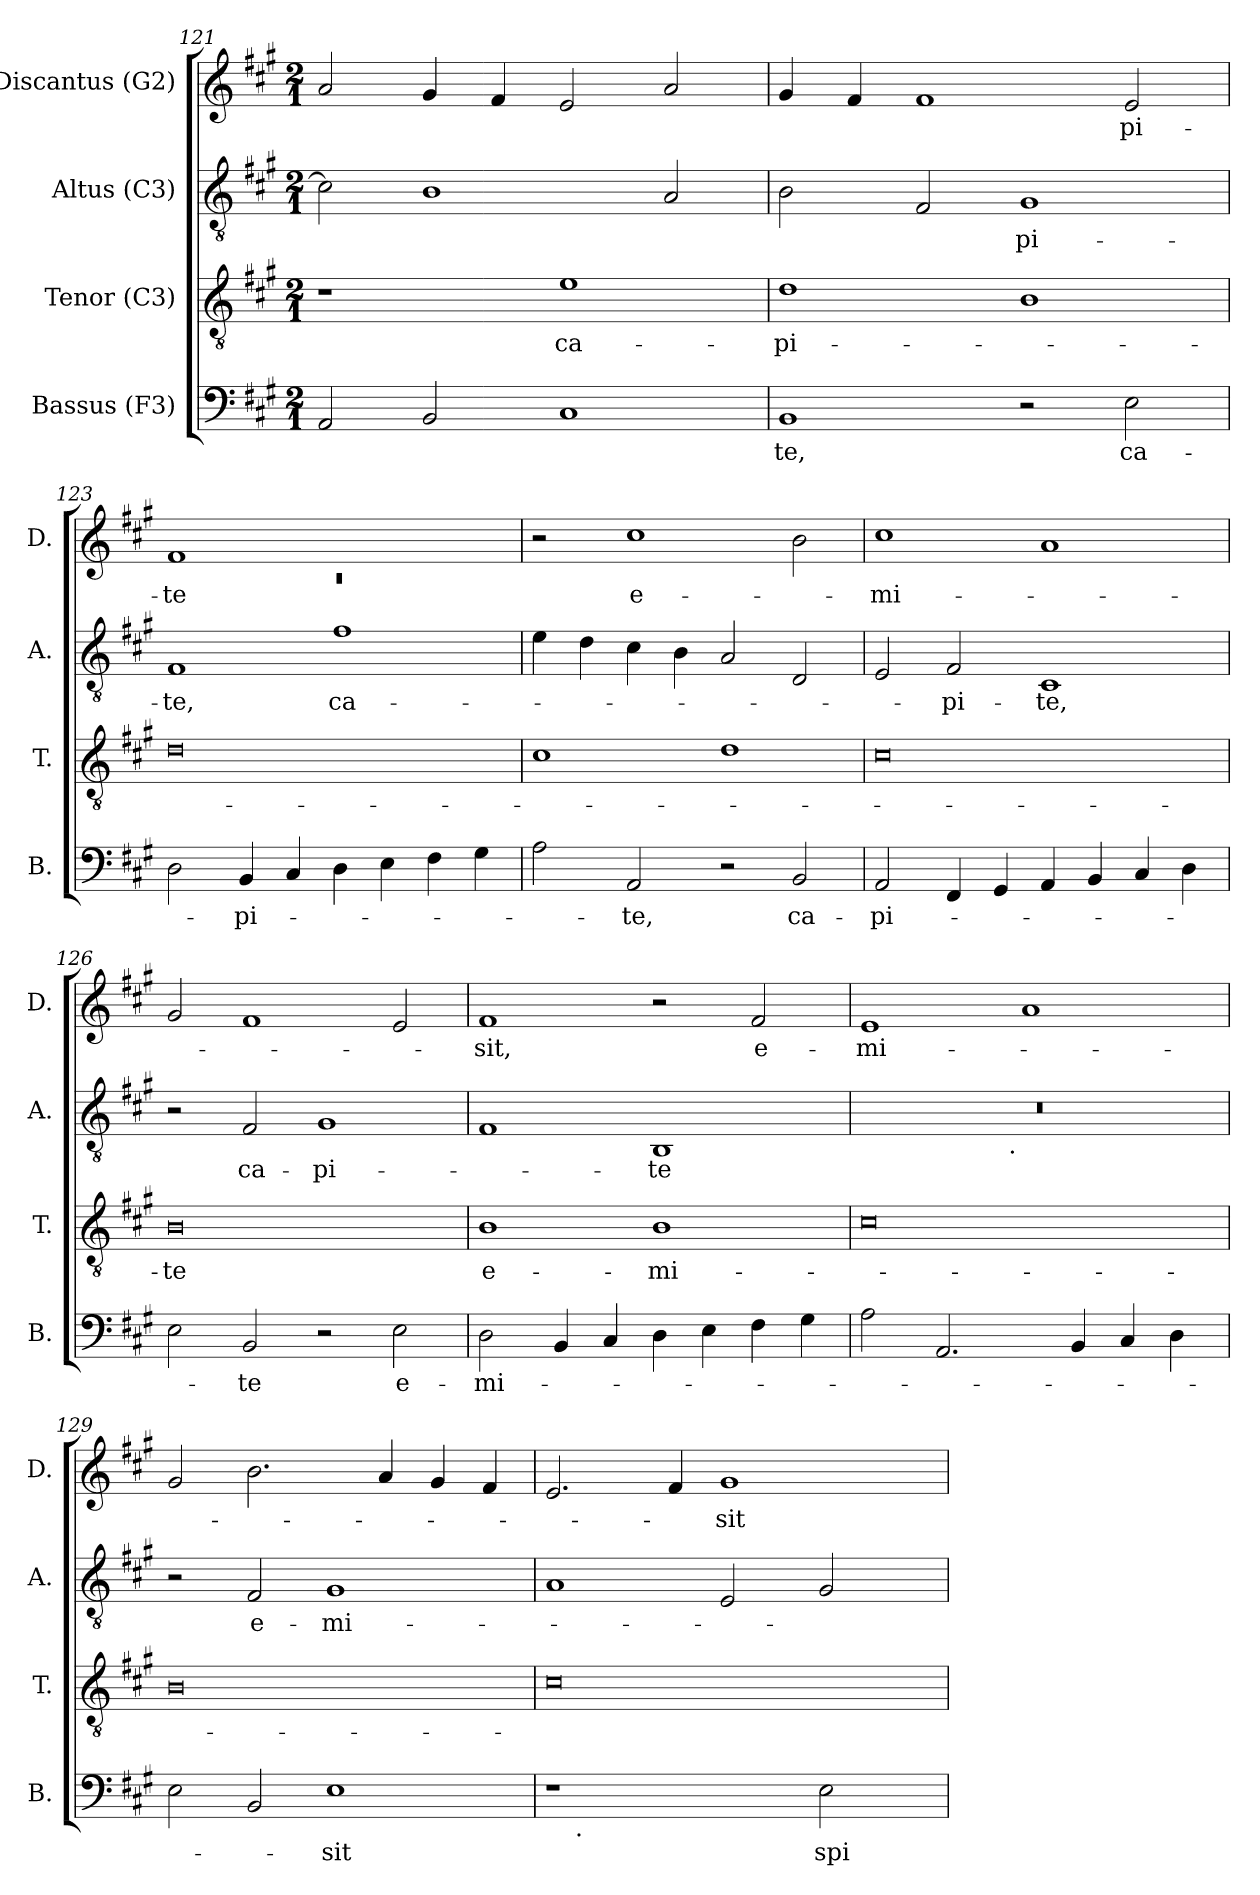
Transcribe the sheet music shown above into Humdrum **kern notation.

**kern	**text	**kern	**text	**kern	**text	**kern	**text
*part4	*part4	*part3	*part3	*part2	*part2	*part1	*part1
*staff4	*staff4	*staff3	*staff3	*staff2	*staff2	*staff1	*staff1
*I"Bassus (F3)	*	*I"Tenor (C3)	*	*I"Altus (C3)	*	*I"Discantus (G2)	*
*I'B.	*	*I'T.	*	*I'A.	*	*I'D.	*
!!LO:PB:g=z
*clefF4	*	*clefGv2	*	*clefGv2	*	*clefG2	*
*k[f#c#g#]	*	*k[f#c#g#]	*	*k[f#c#g#]	*	*k[f#c#g#]	*
*A:	*	*A:	*	*A:	*	*A:	*
*M2/1	*	*M2/1	*	*M2/1	*	*M2/1	*
=121	=121	=121	=121	=121	=121	=121	=121
2AA/	.	1r	.	2c#\]	.	2a/	.
2BB/	.	.	.	1B	.	4g#/	.
.	.	.	.	.	.	4f#/	.
!	!	!	!LO:LY:b	!	!	!	!
1C#	.	1e	ca-	.	.	2e/	.
.	.	.	.	2A/	.	2a/	.
=122	=122	=122	=122	=122	=122	=122	=122
!	!LO:LY:b	!	!LO:LY:b	!	!	!	!
1BB	-te,	1d	-pi-	2B\	.	4g#/	.
.	.	.	.	.	.	4f#/	.
.	.	.	.	2F#/	.	1f#	.
!	!	!	!	!	!LO:LY:b	!	!
2r	.	1B	.	1G#	-pi-	.	.
!	!LO:LY:b	!	!	!	!	!	!LO:LY:b
2E\	ca-	.	.	.	.	2e/	-pi-
=123	=123	=123	=123	=123	=123	=123	=123
*	*	*	*	*	*	*^	*
!	!	!	!	!	!LO:LY:b	!	!LO:N:vis=1	!LO:LY:b
2D\	.	0d	.	1F#	-te,	1f#	0rc	-te
!	!LO:LY:b	!	!	!	!	!	!	!
4BB/	-pi-	.	.	.	.	.	.	.
4C#/	.	.	.	.	.	.	.	.
!	!	!	!	!	!LO:LY:b	!	!	!
4D\	.	.	.	1f#	ca-	1ryy	.	.
4E\	.	.	.	.	.	.	.	.
4F#\	.	.	.	.	.	.	.	.
4G#\	.	.	.	.	.	.	.	.
*	*	*	*	*	*	*v	*v	*
=124	=124	=124	=124	=124	=124	=124	=124
2A\	.	1c#	.	4e\	.	2r	.
.	.	.	.	4d\	.	.	.
!	!LO:LY:b	!	!	!	!	!	!LO:LY:b:rj
2AA/	-te,	.	.	4c#\	.	1cc#	e-
.	.	.	.	4B\	.	.	.
2r	.	1d	.	2A/	.	.	.
!	!LO:LY:b	!	!	!	!	!	!
2BB/	ca-	.	.	2D/	.	2b\	.
!!LO:LB:g=z
=125	=125	=125	=125	=125	=125	=125	=125
!	!LO:LY:b	!	!	!	!	!	!LO:LY:b
2AA/	-pi-	0c#	.	2E/	.	1cc#	-mi-
!	!	!	!	!	!LO:LY:b	!	!
4FF#/	.	.	.	2F#/	-pi-	.	.
4GG#/	.	.	.	.	.	.	.
!	!	!	!	!	!LO:LY:b	!	!
4AA/	.	.	.	1C#	-te,	1a	.
4BB/	.	.	.	.	.	.	.
4C#/	.	.	.	.	.	.	.
4D\	.	.	.	.	.	.	.
=126	=126	=126	=126	=126	=126	=126	=126
!	!	!	!LO:LY:b:rj	!	!	!	!
2E\	.	0B	-te	2r	.	2g#/	.
!	!LO:LY:b	!	!	!	!LO:LY:b	!	!
2BB/	-te	.	.	2F#/	ca-	1f#	.
!	!	!	!	!	!LO:LY:b	!	!
2r	.	.	.	1G#	-pi-	.	.
!	!LO:LY:b	!	!	!	!	!	!
2E\	e-	.	.	.	.	2e/	.
=127	=127	=127	=127	=127	=127	=127	=127
!	!LO:LY:b	!	!LO:LY:b:rj	!	!	!	!LO:LY:b
2D\	-mi-	1B	e-	1F#	.	1f#	-sit,
4BB/	.	.	.	.	.	.	.
4C#/	.	.	.	.	.	.	.
!	!	!	!LO:LY:b	!	!LO:LY:b	!	!
4D\	.	1B	-mi-	1BB	-te	2r	.
4E\	.	.	.	.	.	.	.
!	!	!	!	!	!	!	!LO:LY:b
4F#\	.	.	.	.	.	2f#/	e-
4G#\	.	.	.	.	.	.	.
=128	=128	=128	=128	=128	=128	=128	=128
!	!	!	!	!	!	!	!LO:LY:b
*	*	*	*	*^	*	*	*
2A\	.	0c#	.	0r	2ryy	.	1e	-mi-
2.AA/	.	.	.	.	4...ryy	.	.	.
!	!	!	!	!	!LO:TX:b:t=.	!	!	!
.	.	.	.	.	1ryy	.	.	.
.	.	.	.	.	.	.	1a	.
4BB/	.	.	.	.	.	.	.	.
4C#/	.	.	.	.	.	.	.	.
4D\	.	.	.	.	.	.	.	.
.	.	.	.	.	32ryy	.	.	.
*	*	*	*	*v	*v	*	*	*
!!LO:LB:g=z
=129	=129	=129	=129	=129	=129	=129	=129
2E\	.	0B	.	2r	.	2g#/	.
!	!	!	!	!	!LO:LY:b	!	!
2BB/	.	.	.	2F#/	e-	2.b\	.
!	!LO:LY:b	!	!	!	!LO:LY:b	!	!
1E	-sit	.	.	1G#	-mi-	.	.
.	.	.	.	.	.	4a/	.
.	.	.	.	.	.	4g#/	.
.	.	.	.	.	.	4f#/	.
=130	=130	=130	=130	=130	=130	=130	=130
*^	*	*	*	*	*	*	*
1r	16.ryy	.	0c#	.	1A	.	2.e/	.
!	!LO:TX:b:t=.	!	!	!	!	!	!	!
.	1ryy	.	.	.	.	.	.	.
.	.	.	.	.	.	.	4f#/	.
!	!	!	!	!	!	!	!	!LO:LY:b
2ryy	.	.	.	.	2E/	.	1g#	-sit
.	2ryy	.	.	.	.	.	.	.
!	!	!LO:LY:b	!	!	!	!	!	!
2E\	.	spi-	.	.	2G#/	.	.	.
.	4ryy	.	.	.	.	.	.	.
.	8ryy	.	.	.	.	.	.	.
.	32ryy	.	.	.	.	.	.	.
*v	*v	*	*	*	*	*	*	*
=	=	=	=	=	=	=	=
*-	*-	*-	*-	*-	*-	*-	*-
